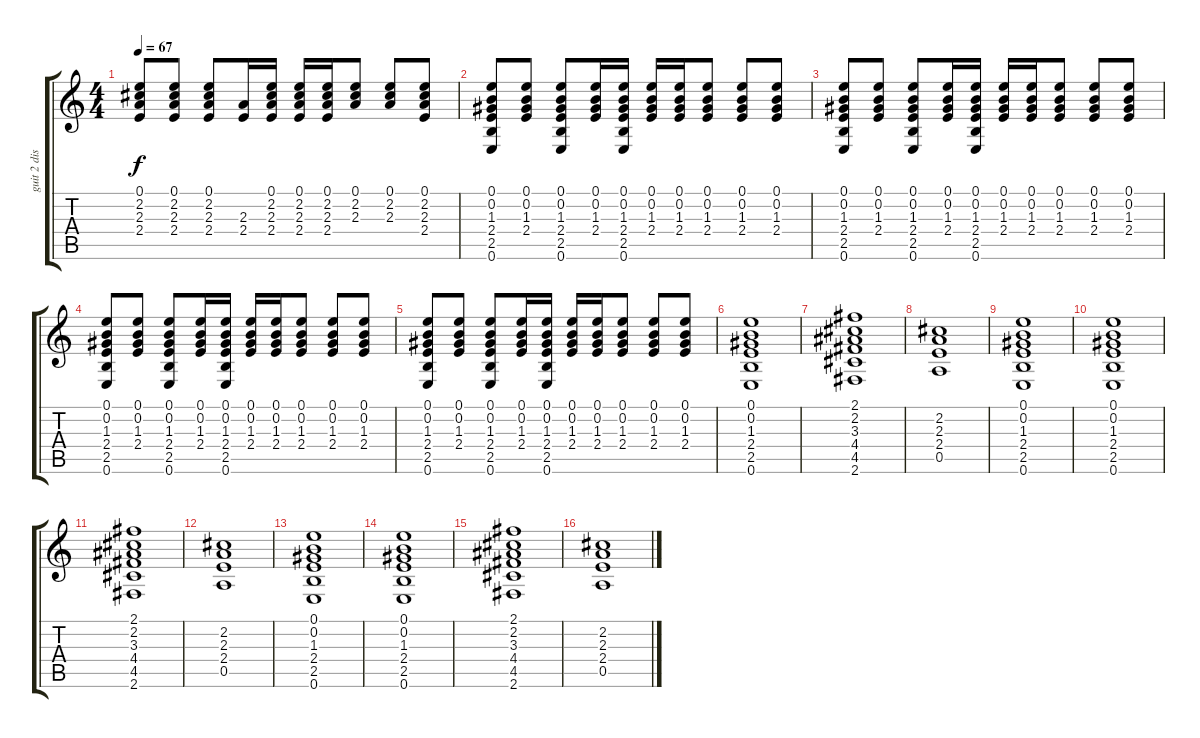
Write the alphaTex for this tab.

\track ("guit 2 dist" "guit 2 dis") {instrument overdrivenguitar}
\staff {score tabs}
\tuning (E4 B3 G3 D3 A2 E2) {hide}
\ts (4 4)
\tempo 67
\clef g2
\ks c
(0.1 2.2 2.3 2.4).8{dy f} (0.1 2.2 2.3 2.4).8 (0.1 2.2 2.3 2.4).8 (2.3 2.4).16 (0.1 2.2 2.3 2.4).16 (0.1 2.2 2.3 2.4).16 (0.1 2.2 2.3 2.4).16 (0.1 2.2 2.3).8 (0.1 2.2 2.3).8 (0.1 2.2 2.3 2.4).8 |
(0.1 0.2 1.3 2.4 2.5 0.6).8 (0.1 0.2 1.3 2.4).8 (0.1 0.2 1.3 2.4 2.5 0.6).8 (0.1 0.2 1.3 2.4).16 (0.1 0.2 1.3 2.4 2.5 0.6).16 (0.1 0.2 1.3 2.4).16 (0.1 0.2 1.3 2.4).16 (0.1 0.2 1.3 2.4).8 (0.1 0.2 1.3 2.4).8 (0.1 0.2 1.3 2.4).8 |
(0.1 0.2 1.3 2.4 2.5 0.6).8 (0.1 0.2 1.3 2.4).8 (0.1 0.2 1.3 2.4 2.5 0.6).8 (0.1 0.2 1.3 2.4).16 (0.1 0.2 1.3 2.4 2.5 0.6).16 (0.1 0.2 1.3 2.4).16 (0.1 0.2 1.3 2.4).16 (0.1 0.2 1.3 2.4).8 (0.1 0.2 1.3 2.4).8 (0.1 0.2 1.3 2.4).8 |
(0.1 0.2 1.3 2.4 2.5 0.6).8 (0.1 0.2 1.3 2.4).8 (0.1 0.2 1.3 2.4 2.5 0.6).8 (0.1 0.2 1.3 2.4).16 (0.1 0.2 1.3 2.4 2.5 0.6).16 (0.1 0.2 1.3 2.4).16 (0.1 0.2 1.3 2.4).16 (0.1 0.2 1.3 2.4).8 (0.1 0.2 1.3 2.4).8 (0.1 0.2 1.3 2.4).8 |
(0.1 0.2 1.3 2.4 2.5 0.6).8 (0.1 0.2 1.3 2.4).8 (0.1 0.2 1.3 2.4 2.5 0.6).8 (0.1 0.2 1.3 2.4).16 (0.1 0.2 1.3 2.4 2.5 0.6).16 (0.1 0.2 1.3 2.4).16 (0.1 0.2 1.3 2.4).16 (0.1 0.2 1.3 2.4).8 (0.1 0.2 1.3 2.4).8 (0.1 0.2 1.3 2.4).8 |
(0.1 0.2 1.3 2.4 2.5 0.6).1 |
(2.1 2.2 3.3 4.4 4.5 2.6).1 |
(2.2 2.3 2.4 0.5).1 |
(0.1 0.2 1.3 2.4 2.5 0.6).1 |
(0.1 0.2 1.3 2.4 2.5 0.6).1 |
(2.1 2.2 3.3 4.4 4.5 2.6).1 |
(2.2 2.3 2.4 0.5).1 |
(0.1 0.2 1.3 2.4 2.5 0.6).1 |
(0.1 0.2 1.3 2.4 2.5 0.6).1 |
(2.1 2.2 3.3 4.4 4.5 2.6).1 |
(2.2 2.3 2.4 0.5).1
